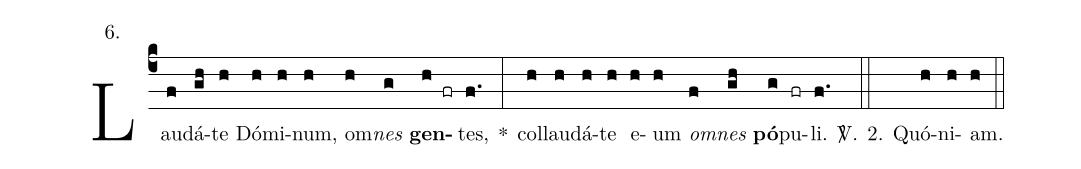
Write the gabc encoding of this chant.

annotation:6.;
%%
(c4) Lau(f)dá(gh)te(h) Dó(h)mi(h)num,(h) om(h)<i>nes</i>(g) <b>gen</b>(h fr)tes,(f.) *(:) col(h)lau(h)dá(h)te(h) e(h)um(h) <i>om</i>(f)<i>nes</i>(gh) <b>pó</b>(g)pu(fr)li.(f.) <sp>V/</sp>.(::) 2. Quó(h)ni(h)am.(h) (::)
